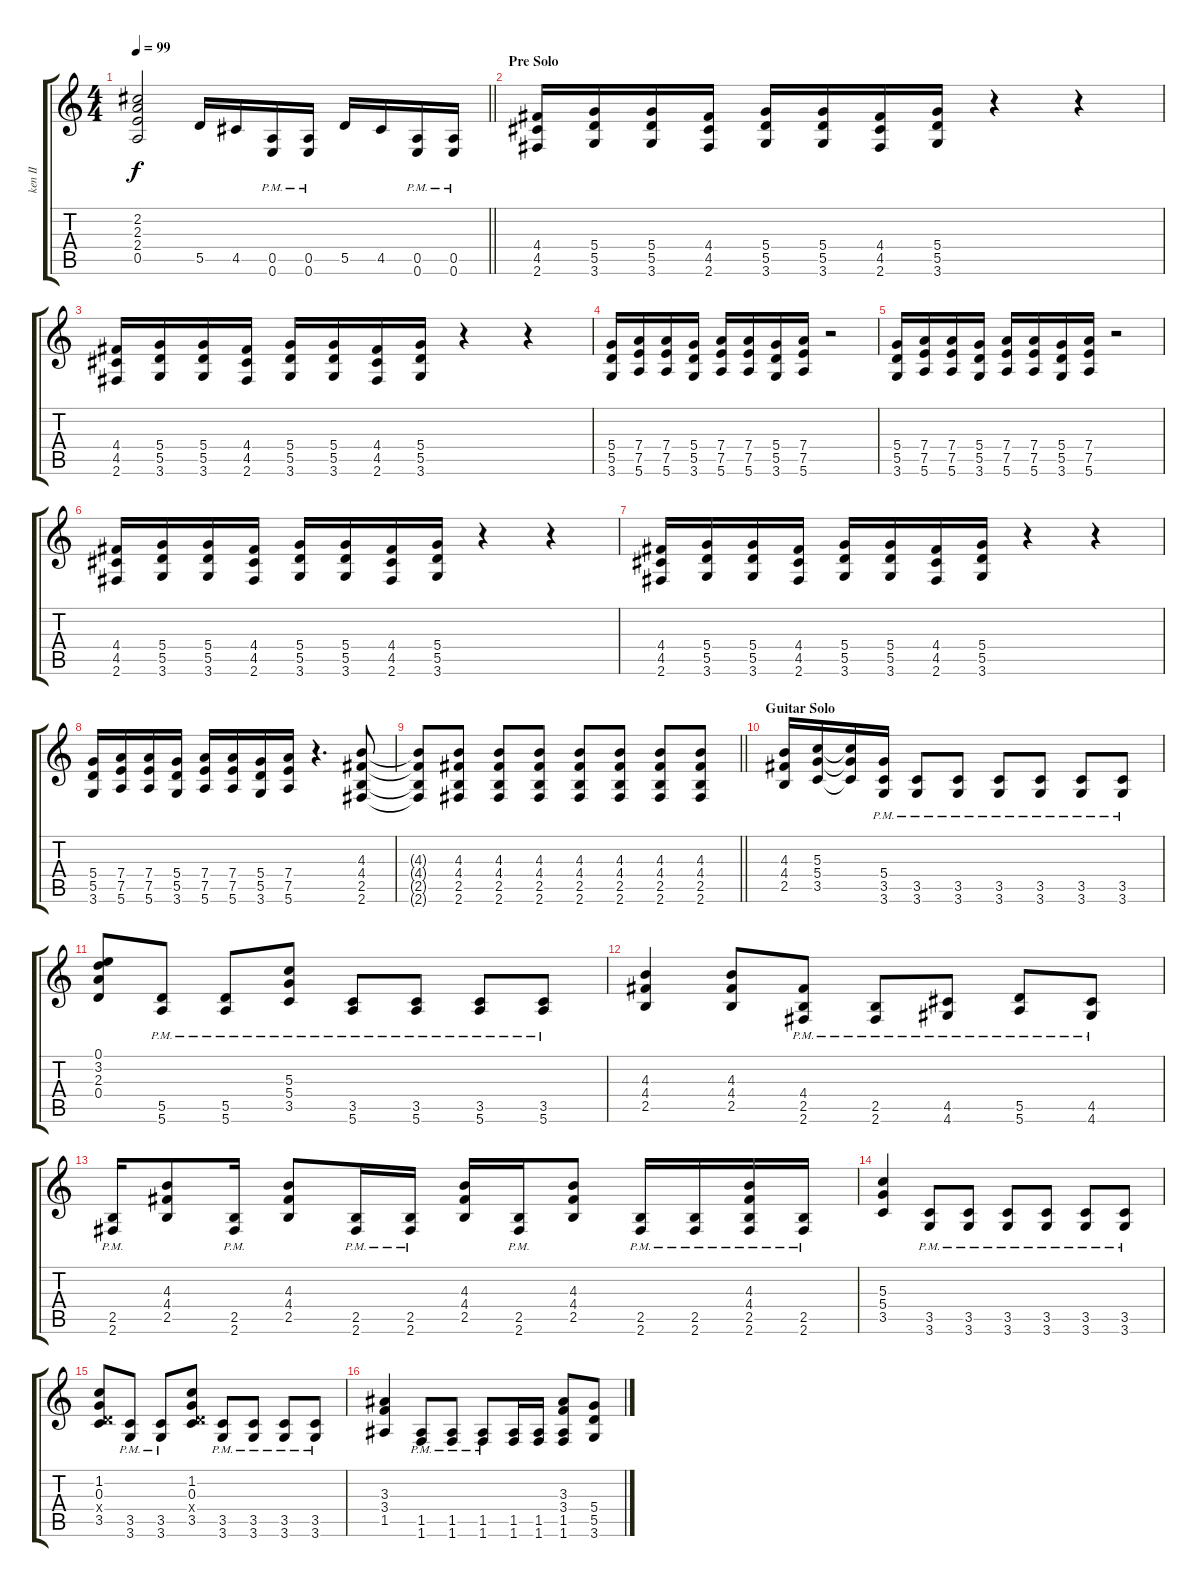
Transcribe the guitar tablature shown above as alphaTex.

\track ("ken II" "ken II") {instrument distortionguitar}
\staff {score tabs}
\tuning (E4 B3 G3 D3 A2 E2) {hide}
\ts (4 4)
\tempo 99
\clef g2
\barLineRight lightlight
\ks c
(2.2 2.3 2.4 0.5).2{dy f} 5.5.16 4.5.16 (0.5{pm} 0.6{pm}).16 (0.5{pm} 0.6{pm}).16 5.5.16 4.5.16 (0.5{pm} 0.6{pm}).16 (0.5{pm} 0.6{pm}).16 |
\section ("" "Pre Solo")
(4.4 4.5 2.6).16 (5.4 5.5 3.6).16 (5.4 5.5 3.6).16 (4.4 4.5 2.6).16 (5.4 5.5 3.6).16 (5.4 5.5 3.6).16 (4.4 4.5 2.6).16 (5.4 5.5 3.6).16 r.4 r.4 |
(4.4 4.5 2.6).16 (5.4 5.5 3.6).16 (5.4 5.5 3.6).16 (4.4 4.5 2.6).16 (5.4 5.5 3.6).16 (5.4 5.5 3.6).16 (4.4 4.5 2.6).16 (5.4 5.5 3.6).16 r.4 r.4 |
(5.4 5.5 3.6).16 (7.4 7.5 5.6).16 (7.4 7.5 5.6).16 (5.4 5.5 3.6).16 (7.4 7.5 5.6).16 (7.4 7.5 5.6).16 (5.4 5.5 3.6).16 (7.4 7.5 5.6).16 r.2 |
(5.4 5.5 3.6).16 (7.4 7.5 5.6).16 (7.4 7.5 5.6).16 (5.4 5.5 3.6).16 (7.4 7.5 5.6).16 (7.4 7.5 5.6).16 (5.4 5.5 3.6).16 (7.4 7.5 5.6).16 r.2 |
(4.4 4.5 2.6).16 (5.4 5.5 3.6).16 (5.4 5.5 3.6).16 (4.4 4.5 2.6).16 (5.4 5.5 3.6).16 (5.4 5.5 3.6).16 (4.4 4.5 2.6).16 (5.4 5.5 3.6).16 r.4 r.4 |
(4.4 4.5 2.6).16 (5.4 5.5 3.6).16 (5.4 5.5 3.6).16 (4.4 4.5 2.6).16 (5.4 5.5 3.6).16 (5.4 5.5 3.6).16 (4.4 4.5 2.6).16 (5.4 5.5 3.6).16 r.4 r.4 |
(5.4 5.5 3.6).16 (7.4 7.5 5.6).16 (7.4 7.5 5.6).16 (5.4 5.5 3.6).16 (7.4 7.5 5.6).16 (7.4 7.5 5.6).16 (5.4 5.5 3.6).16 (7.4 7.5 5.6).16 r.4{d} (4.3 4.4 2.5 2.6).8 |
\barLineRight lightlight
(4.3{t} 4.4{t} 2.5{t} 2.6{t}).8 (4.3 4.4 2.5 2.6).8 (4.3 4.4 2.5 2.6).8 (4.3 4.4 2.5 2.6).8 (4.3 4.4 2.5 2.6).8 (4.3 4.4 2.5 2.6).8 (4.3 4.4 2.5 2.6).8 (4.3 4.4 2.5 2.6).8 |
\section ("" "Guitar Solo")
(4.3 4.4 2.5).16 (5.3 5.4 3.5).16 (5.3{t} 5.4{t} 3.5{t}).16 (5.4 3.5{pm} 3.6{pm}).16 (3.5{pm} 3.6{pm}).8 (3.5{pm} 3.6{pm}).8 (3.5{pm} 3.6{pm}).8 (3.5{pm} 3.6{pm}).8 (3.5{pm} 3.6{pm}).8 (3.5{pm} 3.6{pm}).8 |
(0.1 3.2 2.3 0.4).8 (5.5{pm} 5.6{pm}).8 (5.5{pm} 5.6{pm}).8 (5.3 5.4{pm} 3.5).8 (3.5{pm} 5.6{pm}).8 (3.5{pm} 5.6{pm}).8 (3.5{pm} 5.6{pm}).8 (3.5{pm} 5.6{pm}).8 |
(4.3 4.4 2.5).4 (4.3 4.4 2.5).8 (4.4 2.5{pm} 2.6{pm}).8 (2.5{pm} 2.6{pm}).8 (4.5{pm} 4.6{pm}).8 (5.5{pm} 5.6{pm}).8 (4.5{pm} 4.6{pm}).8 |
(2.5{pm} 2.6{pm}).16 (4.3 4.4 2.5).8 (2.5{pm} 2.6{pm}).16 (4.3 4.4 2.5).8 (2.5{pm} 2.6{pm}).16 (2.5{pm} 2.6{pm}).16 (4.3 4.4 2.5).16 (2.5{pm} 2.6{pm}).16 (4.3 4.4 2.5).8 (2.5{pm} 2.6{pm}).16 (2.5{pm} 2.6{pm}).16 (4.3 4.4 2.5{pm} 2.6{pm}).16 (2.5{pm} 2.6{pm}).16 |
(5.3 5.4 3.5).4 (3.5{pm} 3.6{pm}).8 (3.5{pm} 3.6{pm}).8 (3.5{pm} 3.6{pm}).8 (3.5{pm} 3.6{pm}).8 (3.5{pm} 3.6{pm}).8 (3.5{pm} 3.6{pm}).8 |
(1.2 0.3 0.4{x} 3.5).8 (3.5{pm} 3.6{pm}).8 (3.5{pm} 3.6{pm}).8 (1.2 0.3 0.4{x} 3.5).8 (3.5{pm} 3.6{pm}).8 (3.5{pm} 3.6{pm}).8 (3.5{pm} 3.6{pm}).8 (3.5{pm} 3.6{pm}).8 |
(3.3 3.4 1.5).4 (1.5{pm} 1.6{pm}).8 (1.5{pm} 1.6{pm}).8 (1.5{pm} 1.6{pm}).8 (1.5 1.6).16 (1.5 1.6).16 (3.3 3.4 1.5 1.6).8 (5.4 5.5 3.6).8
